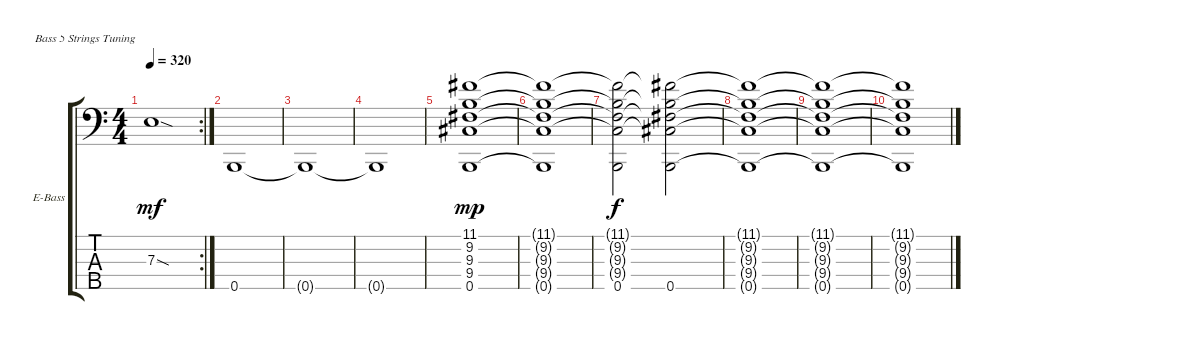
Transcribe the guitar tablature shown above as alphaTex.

\defaultSystemsLayout 4
\bracketExtendMode groupsimilarinstruments
\firstSystemTrackNameOrientation horizontal
\otherSystemsTrackNameOrientation horizontal
\track ("Electric Bass" "E-Bass") {instrument electricbassfinger}
\staff {score tabs}
\tuning (G2 D2 A1 E1 B0)
\rc 2
\ts (4 4)
\tempo 320
\clef f4
\ks c
7.3{sod}.1{dy mf} |
0.5.1 |
0.5{t}.1 |
0.5{t}.1 |
(11.1 9.2 9.3 9.4 0.5).1{dy mp} |
(0.5{t} 11.1{t} 9.2{t} 9.3{t} 9.4{t}).1 |
(0.5 11.1{t} 9.2{t} 9.3{t} 9.4{t}).2{dy f} (0.5 9.4{t} 9.3{t} 9.2{t} 11.1{t}).2 |
(0.5{t} 11.1{t} 9.2{t} 9.3{t} 9.4{t}).1 |
(0.5{t} 11.1{t} 9.2{t} 9.3{t} 9.4{t}).1 |
(0.5{t} 11.1{t} 9.2{t} 9.3{t} 9.4{t}).1
